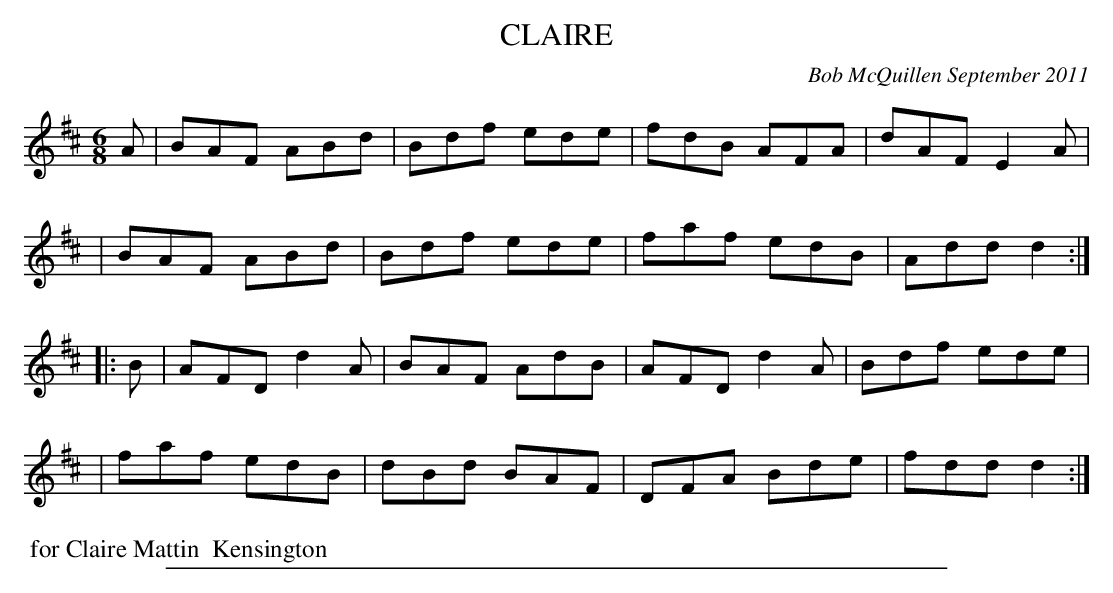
X:1
T: CLAIRE
C: Bob McQuillen September 2011
M: 6/8
L: 1/8
K: D
A \
| BAF ABd | Bdf ede | fdB AFA | dAF E2A |
| BAF ABd | Bdf ede | faf edB | Add d2 :|
|: B \
| AFD d2A | BAF AdB | AFD d2A | Bdf ede |
| faf edB | dBd BAF | DFA Bde | fdd d2 :|
